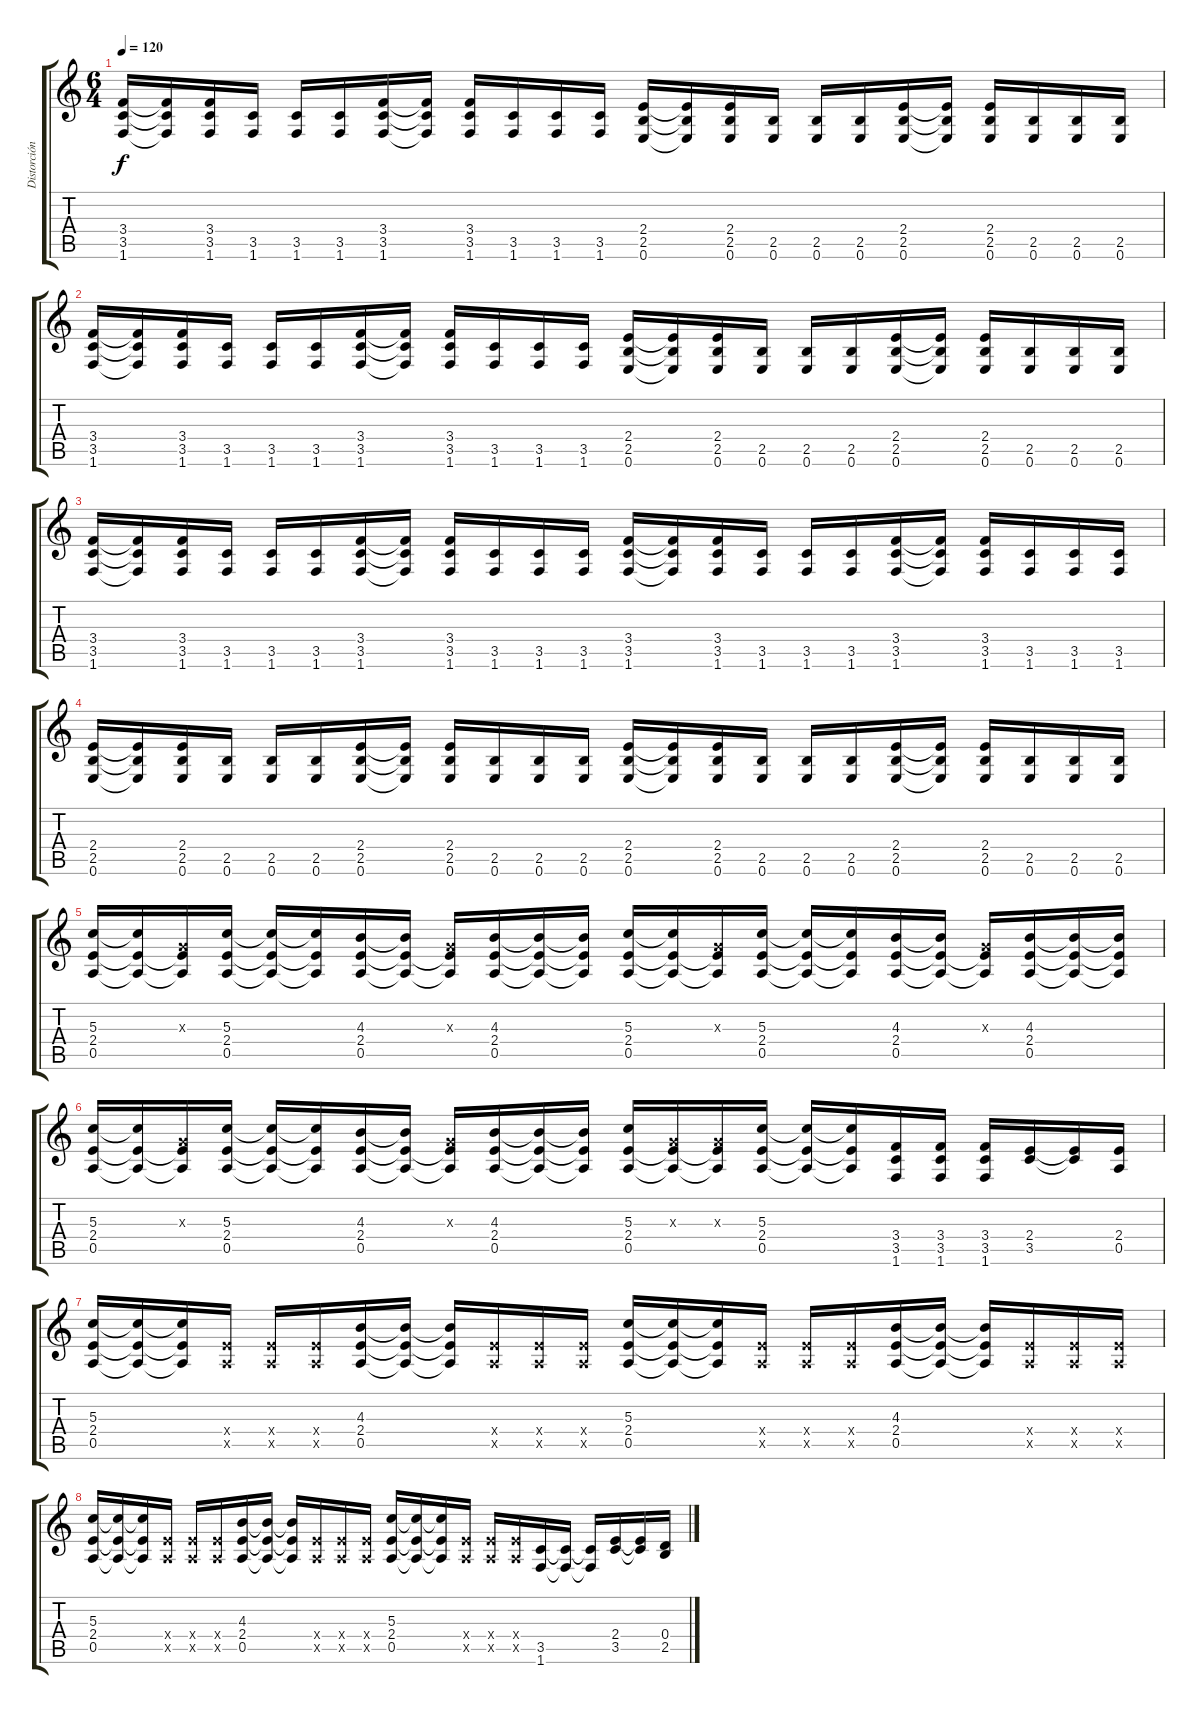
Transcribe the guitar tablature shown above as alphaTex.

\track ("Distorción (Acompañamiento)" "Distorción") {instrument distortionguitar}
\staff {score tabs}
\tuning (E4 B3 G3 D3 A2 E2) {hide}
\ts (6 4)
\tempo 120
\clef g2
\ks c
(3.4 3.5 1.6).16{dy f} (3.4{t} 3.5{t} 1.6{t}).16 (3.4 3.5 1.6).16 (3.5 1.6).16 (3.5 1.6).16 (3.5 1.6).16 (3.4 3.5 1.6).16 (3.4{t} 3.5{t} 1.6{t}).16 (3.4 3.5 1.6).16 (3.5 1.6).16 (3.5 1.6).16 (3.5 1.6).16 (2.4 2.5 0.6).16 (2.4{t} 2.5{t} 0.6{t}).16 (2.4 2.5 0.6).16 (2.5 0.6).16 (2.5 0.6).16 (2.5 0.6).16 (2.4 2.5 0.6).16 (2.4{t} 2.5{t} 0.6{t}).16 (2.4 2.5 0.6).16 (2.5 0.6).16 (2.5 0.6).16 (2.5 0.6).16 |
(3.4 3.5 1.6).16 (3.4{t} 3.5{t} 1.6{t}).16 (3.4 3.5 1.6).16 (3.5 1.6).16 (3.5 1.6).16 (3.5 1.6).16 (3.4 3.5 1.6).16 (3.4{t} 3.5{t} 1.6{t}).16 (3.4 3.5 1.6).16 (3.5 1.6).16 (3.5 1.6).16 (3.5 1.6).16 (2.4 2.5 0.6).16 (2.4{t} 2.5{t} 0.6{t}).16 (2.4 2.5 0.6).16 (2.5 0.6).16 (2.5 0.6).16 (2.5 0.6).16 (2.4 2.5 0.6).16 (2.4{t} 2.5{t} 0.6{t}).16 (2.4 2.5 0.6).16 (2.5 0.6).16 (2.5 0.6).16 (2.5 0.6).16 |
(3.4 3.5 1.6).16 (3.4{t} 3.5{t} 1.6{t}).16 (3.4 3.5 1.6).16 (3.5 1.6).16 (3.5 1.6).16 (3.5 1.6).16 (3.4 3.5 1.6).16 (3.4{t} 3.5{t} 1.6{t}).16 (3.4 3.5 1.6).16 (3.5 1.6).16 (3.5 1.6).16 (3.5 1.6).16 (3.4 3.5 1.6).16 (3.4{t} 3.5{t} 1.6{t}).16 (3.4 3.5 1.6).16 (3.5 1.6).16 (3.5 1.6).16 (3.5 1.6).16 (3.4 3.5 1.6).16 (3.4{t} 3.5{t} 1.6{t}).16 (3.4 3.5 1.6).16 (3.5 1.6).16 (3.5 1.6).16 (3.5 1.6).16 |
(2.4 2.5 0.6).16 (2.4{t} 2.5{t} 0.6{t}).16 (2.4 2.5 0.6).16 (2.5 0.6).16 (2.5 0.6).16 (2.5 0.6).16 (2.4 2.5 0.6).16 (2.4{t} 2.5{t} 0.6{t}).16 (2.4 2.5 0.6).16 (2.5 0.6).16 (2.5 0.6).16 (2.5 0.6).16 (2.4 2.5 0.6).16 (2.4{t} 2.5{t} 0.6{t}).16 (2.4 2.5 0.6).16 (2.5 0.6).16 (2.5 0.6).16 (2.5 0.6).16 (2.4 2.5 0.6).16 (2.4{t} 2.5{t} 0.6{t}).16 (2.4 2.5 0.6).16 (2.5 0.6).16 (2.5 0.6).16 (2.5 0.6).16 |
(5.3 2.4 0.5).16 (5.3{t} 2.4{t} 0.5{t}).16 (0.3{x} 2.4{t} 0.5{t}).16 (5.3 2.4 0.5).16 (5.3{t} 2.4{t} 0.5{t}).16 (5.3{t} 2.4{t} 0.5{t}).16 (4.3 2.4 0.5).16 (4.3{t} 2.4{t} 0.5{t}).16 (0.3{x} 2.4{t} 0.5{t}).16 (4.3 2.4 0.5).16 (4.3{t} 2.4{t} 0.5{t}).16 (4.3{t} 2.4{t} 0.5{t}).16 (5.3 2.4 0.5).16 (5.3{t} 2.4{t} 0.5{t}).16 (0.3{x} 2.4{t} 0.5{t}).16 (5.3 2.4 0.5).16 (5.3{t} 2.4{t} 0.5{t}).16 (5.3{t} 2.4{t} 0.5{t}).16 (4.3 2.4 0.5).16 (4.3{t} 2.4{t} 0.5{t}).16 (0.3{x} 2.4{t} 0.5{t}).16 (4.3 2.4 0.5).16 (4.3{t} 2.4{t} 0.5{t}).16 (4.3{t} 2.4{t} 0.5{t}).16 |
(5.3 2.4 0.5).16 (5.3{t} 2.4{t} 0.5{t}).16 (0.3{x} 2.4{t} 0.5{t}).16 (5.3 2.4 0.5).16 (5.3{t} 2.4{t} 0.5{t}).16 (5.3{t} 2.4{t} 0.5{t}).16 (4.3 2.4 0.5).16 (4.3{t} 2.4{t} 0.5{t}).16 (0.3{x} 2.4{t} 0.5{t}).16 (4.3 2.4 0.5).16 (4.3{t} 2.4{t} 0.5{t}).16 (4.3{t} 2.4{t} 0.5{t}).16 (5.3 2.4 0.5).16 (0.3{x} 2.4{t} 0.5{t}).16 (0.3{x} 2.4{t} 0.5{t}).16 (5.3 2.4 0.5).16 (5.3{t} 2.4{t} 0.5{t}).16 (5.3{t} 2.4{t} 0.5{t}).16 (3.4 3.5 1.6).16 (3.4 3.5 1.6).16 (3.4 3.5 1.6).16 (2.4 3.5).16 (2.4{t} 3.5{t}).16 (2.4 0.5).16 |
(5.3 2.4 0.5).16 (5.3{t} 2.4{t} 0.5{t}).16 (5.3{t} 2.4{t} 0.5{t}).16 (2.4{x} 0.5{x}).16 (2.4{x} 0.5{x}).16 (2.4{x} 0.5{x}).16 (4.3 2.4 0.5).16 (4.3{t} 2.4{t} 0.5{t}).16 (4.3{t} 2.4{t} 0.5{t}).16 (2.4{x} 0.5{x}).16 (2.4{x} 0.5{x}).16 (2.4{x} 0.5{x}).16 (5.3 2.4 0.5).16 (5.3{t} 2.4{t} 0.5{t}).16 (5.3{t} 2.4{t} 0.5{t}).16 (2.4{x} 0.5{x}).16 (2.4{x} 0.5{x}).16 (2.4{x} 0.5{x}).16 (4.3 2.4 0.5).16 (4.3{t} 2.4{t} 0.5{t}).16 (4.3{t} 2.4{t} 0.5{t}).16 (2.4{x} 0.5{x}).16 (2.4{x} 0.5{x}).16 (2.4{x} 0.5{x}).16 |
(5.3 2.4 0.5).16 (5.3{t} 2.4{t} 0.5{t}).16 (5.3{t} 2.4{t} 0.5{t}).16 (2.4{x} 0.5{x}).16 (2.4{x} 0.5{x}).16 (2.4{x} 0.5{x}).16 (4.3 2.4 0.5).16 (4.3{t} 2.4{t} 0.5{t}).16 (4.3{t} 2.4{t} 0.5{t}).16 (2.4{x} 0.5{x}).16 (2.4{x} 0.5{x}).16 (2.4{x} 0.5{x}).16 (5.3 2.4 0.5).16 (5.3{t} 2.4{t} 0.5{t}).16 (5.3{t} 2.4{t} 0.5{t}).16 (2.4{x} 0.5{x}).16 (2.4{x} 0.5{x}).16 (2.4{x} 0.5{x}).16 (3.5 1.6).16 (3.5{t} 1.6{t}).16 (3.5{t} 1.6{t}).16 (2.4 3.5).16 (2.4{t} 3.5{t}).16 (0.4 2.5).16
